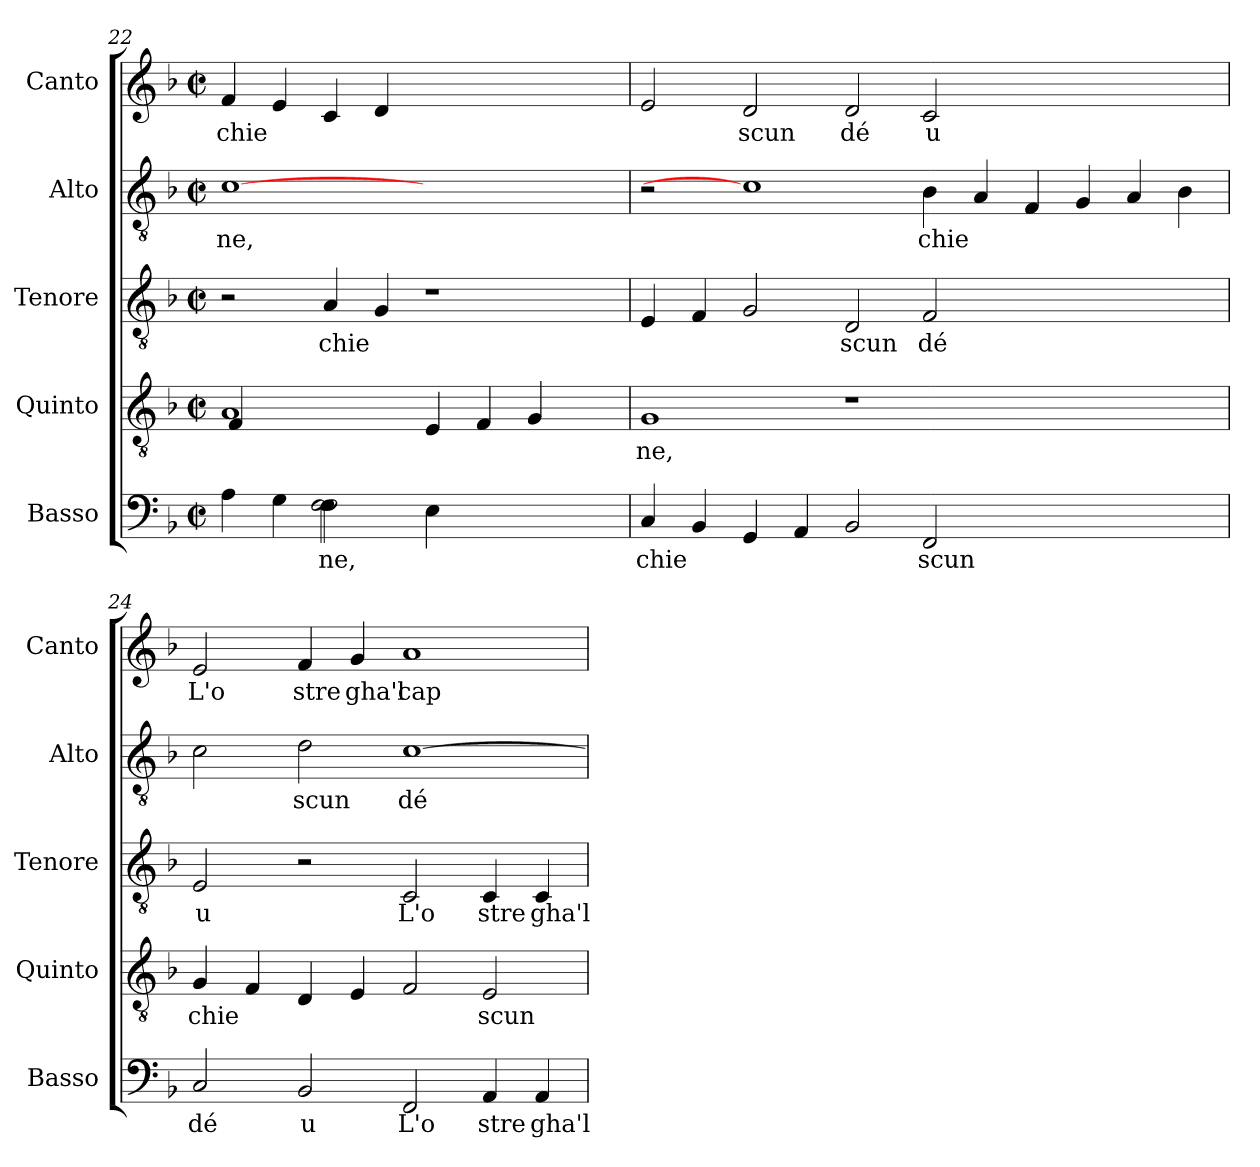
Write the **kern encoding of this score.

**kern	**text	**kern	**text	**kern	**text	**kern	**text	**kern	**text
*part5	*part5	*part4	*part4	*part3	*part3	*part2	*part2	*part1	*part1
*staff5	*staff5	*staff4	*staff4	*staff3	*staff3	*staff2	*staff2	*staff1	*staff1
*I"Basso	*	*I"Quinto	*	*I"Tenore	*	*I"Alto	*	*I"Canto	*
*I'Basso	*	*I'Quinto	*	*I'Tenore	*	*I'Alto	*	*I'Canto	*
*clefF4	*	*clefGv2	*	*clefGv2	*	*clefGv2	*	*clefG2	*
*k[b-]	*	*k[b-]	*	*k[b-]	*	*k[b-]	*	*k[b-]	*
*F:	*	*F:	*	*F:	*	*F:	*	*F:	*
*M2/2	*	*M2/2	*	*M2/2	*	*M2/2	*	*M2/2	*
*met(c|)	*	*met(c|)	*	*met(c|)	*	*met(c|)	*	*met(c|)	*
=22	=22	=22	=22	=22	=22	=22	=22	=22	=22
!	!LO:LY:b:cj	!	!LO:LY:b:cj	!	!	!	!LO:LY:b:cj	!	!LO:LY:b:cj
*^	*	*^	*	*	*	*	*	*	*
4A\	2ryy	.	1A	4F/	.	2r	.	[1c	ne,	4f/	chie
!	!	!LO:LY:b:cj	!	!	!	!	!	!	!	!	!LO:LY:b:cj
4G\	.	.	.	4ryy	.	.	.	.	.	4e/	.
!	!	!LO:LY:b:cj	!	!	!	!	!LO:LY:b:cj	!	!	!	!LO:LY:b:cj
2F\ 2F\	4F\	ne,	.	1.ryy	.	4A/	chie	.	.	4c/	.
!	!	!	!	!	!	!	!LO:LY:b:cj	!	!	!	!LO:LY:b:cj
.	2.ryy	.	.	.	.	4G/	.	.	.	4d/	.
!	!	!LO:LY:b:cj	!	!	!LO:LY:b:cj	!	!	!	!	!	!
4E\	.	.	4E/	.	.	1r	.	1ryy	.	1ryy	.
!	!	!	!	!	!LO:LY:b:cj	!	!	!	!	!	!
2.ryy	.	.	4F/	.	.	.	.	.	.	.	.
!	!	!	!	!	!LO:LY:b:cj	!	!	!	!	!	!
.	2ryy	.	4G/	.	.	.	.	.	.	.	.
.	.	.	4ryy	.	.	.	.	.	.	.	.
*v	*v	*	*	*	*	*	*	*	*	*	*
*	*	*v	*v	*	*	*	*	*	*	*
=23	=23	=23	=23	=23	=23	=23	=23	=23	=23
!	!LO:LY:b:cj	!	!LO:LY:b:cj	!	!LO:LY:b:cj	!	!	!	!LO:LY:b:cj
4C/	chie	1G	ne,	4E/	.	2r	.	2e/	.
!	!LO:LY:b:cj	!	!	!	!LO:LY:b:cj	!	!	!	!
4BB-/	.	.	.	4F/	.	.	.	.	.
!	!LO:LY:b:cj	!	!	!	!LO:LY:b:cj	!	!	!	!LO:LY:b:cj
4GG/	.	.	.	2G/	.	1c]	.	2d/	scun
!	!LO:LY:b:cj	!	!	!	!	!	!	!	!
4AA/	.	.	.	.	.	.	.	.	.
!	!LO:LY:b:cj	!	!	!	!LO:LY:b:cj	!	!	!	!LO:LY:b:cj
2BB-/	.	1r	.	2D/	scun	.	.	2d/	dé
!	!LO:LY:b:cj	!	!	!	!LO:LY:b:cj	!	!LO:LY:b:cj	!	!LO:LY:b:cj
2FF/	scun	.	.	2F/	dé	4B-\	chie	2c/	u
!	!	!	!	!	!	!	!LO:LY:b:cj	!	!
.	.	.	.	.	.	4A/	.	.	.
!	!	!	!	!	!	!	!LO:LY:b:cj	!	!
1ryy	.	1ryy	.	1ryy	.	4F/	.	1ryy	.
!	!	!	!	!	!	!	!LO:LY:b:cj	!	!
.	.	.	.	.	.	4G/	.	.	.
!	!	!	!	!	!	!	!LO:LY:b:cj	!	!
.	.	.	.	.	.	4A/	.	.	.
!	!	!	!	!	!	!	!LO:LY:b:cj	!	!
.	.	.	.	.	.	4B-\	.	.	.
!!LO:LB:g=z
=24	=24	=24	=24	=24	=24	=24	=24	=24	=24
!	!LO:LY:b:cj	!	!LO:LY:b:cj	!	!LO:LY:b:cj	!	!LO:LY:b:cj	!	!LO:LY:b:cj
2C/	dé	4G/	chie	2E/	u	2c\	.	2e/	L'o
!	!	!	!LO:LY:b:cj	!	!	!	!	!	!
.	.	4F/	.	.	.	.	.	.	.
!	!LO:LY:b:cj	!	!LO:LY:b:cj	!	!	!	!LO:LY:b:cj	!	!LO:LY:b:cj
2BB-/	u	4D/	.	2r	.	2d\	scun	4f/	stre
!	!	!	!LO:LY:b:cj	!	!	!	!	!	!LO:LY:b:cj
.	.	4E/	.	.	.	.	.	4g/	gha'l
!	!LO:LY:b:cj	!	!LO:LY:b:cj	!	!LO:LY:b:cj	!	!LO:LY:b:cj	!	!LO:LY:b:cj
2FF/	L'o	2F/	.	2C/	L'o	[>1c	dé	1a	cap
!	!LO:LY:b:cj	!	!LO:LY:b:cj	!	!LO:LY:b:cj	!	!	!	!
4AA/	stre	2E/	scun-	4C/	stre	.	.	.	.
!	!LO:LY:b:cj	!	!	!	!LO:LY:b:cj	!	!	!	!
4AA/	gha'l	.	.	4C/	gha'l	.	.	.	.
=	=	=	=	=	=	=	=	=	=
*-	*-	*-	*-	*-	*-	*-	*-	*-	*-
